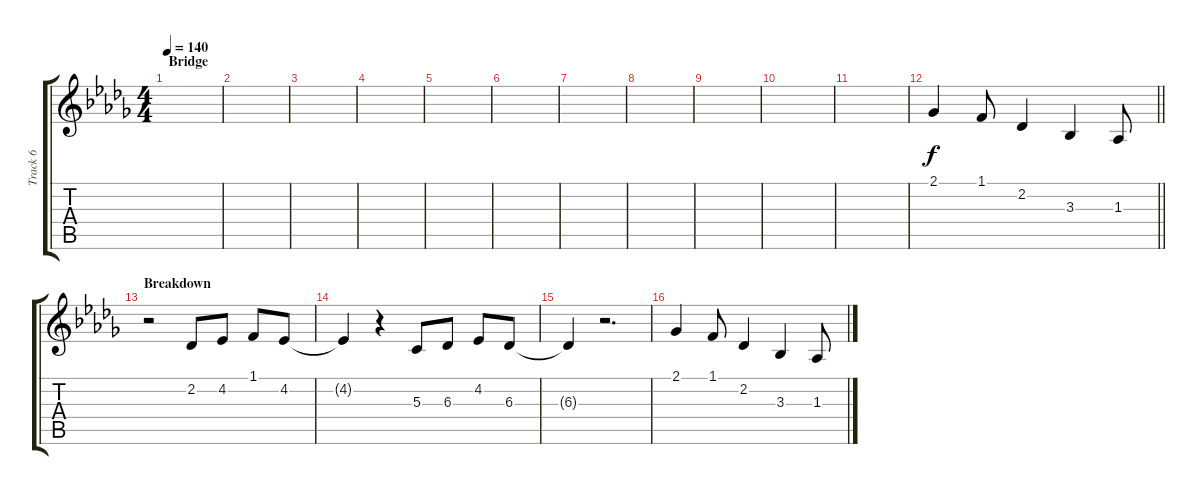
\track ("Track 6" "Track 6") {instrument acousticgrandpiano}
\staff {score tabs}
\tuning (E4 B3 G3 D3 A2 E2) {hide}
\ts (4 4)
\section ("" "Bridge")
\tempo 140
\clef g2
\ks db
|
|
|
|
|
|
|
|
|
|
|
\barLineRight lightlight
2.1.4 1.1.8 2.2.4 3.3.4 1.3.8 |
\section ("" "Breakdown")
r.2 2.2.8 4.2.8 1.1.8 4.2.8 |
4.2{t}.4 r.4 5.3.8 6.3.8 4.2.8 6.3.8 |
6.3{t}.4 r.2{d} |
2.1.4 1.1.8 2.2.4 3.3.4 1.3.8
